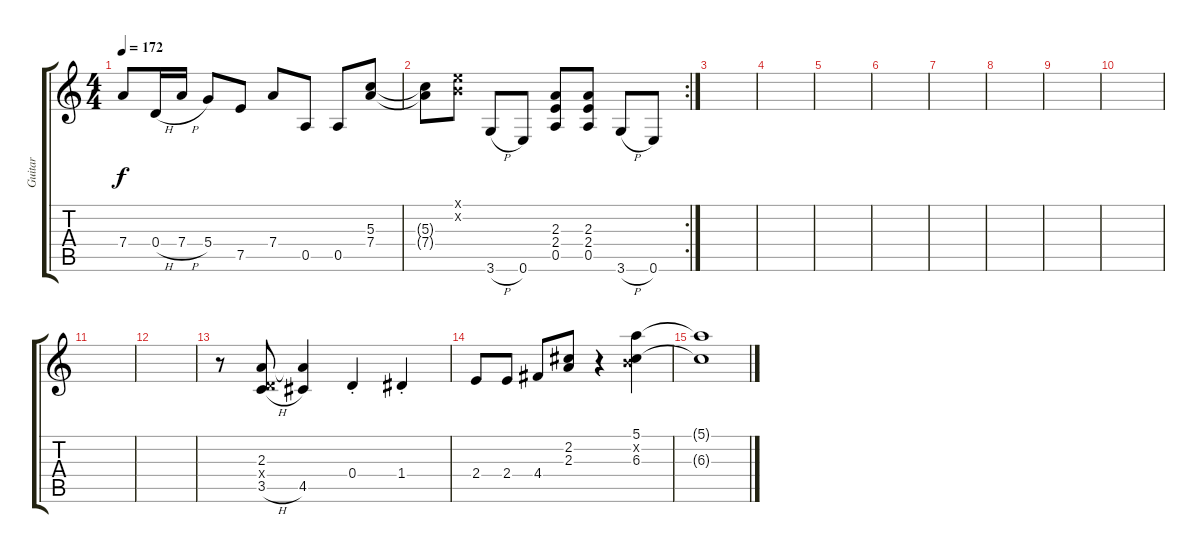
\track ("Guitar" "Guitar") {instrument electricguitarjazz}
\staff {score tabs}
\tuning (E4 B3 G3 D3 A2 E2) {hide}
\ts (4 4)
\tempo 172
\clef g2
\ks c
7.4{t}.8{dy f} 0.4{h}.16 7.4{h}.16 5.4.8 7.5.8 7.4.8 0.5.8 0.5.8 (5.3 7.4).8 |
\rc 2
(5.3{t} 7.4{t}).8 (0.1{x} 0.2{x}).8 3.6{h}.8 0.6.8 (2.3 2.4 0.5).8 (2.3 2.4 0.5).8 3.6{h}.8 0.6.8 |
|
|
|
|
|
|
|
|
|
|
r.8 (2.3 0.4{x} 3.5{h}).8 (2.3{t} 4.5).4 0.4{st}.4 1.4{st}.4 |
2.4.8 2.4.8 4.4.8 (2.2 2.3).8 r.4 (5.1 0.2{x} 6.3).4 |
(5.1{t} 6.3{t}).1
